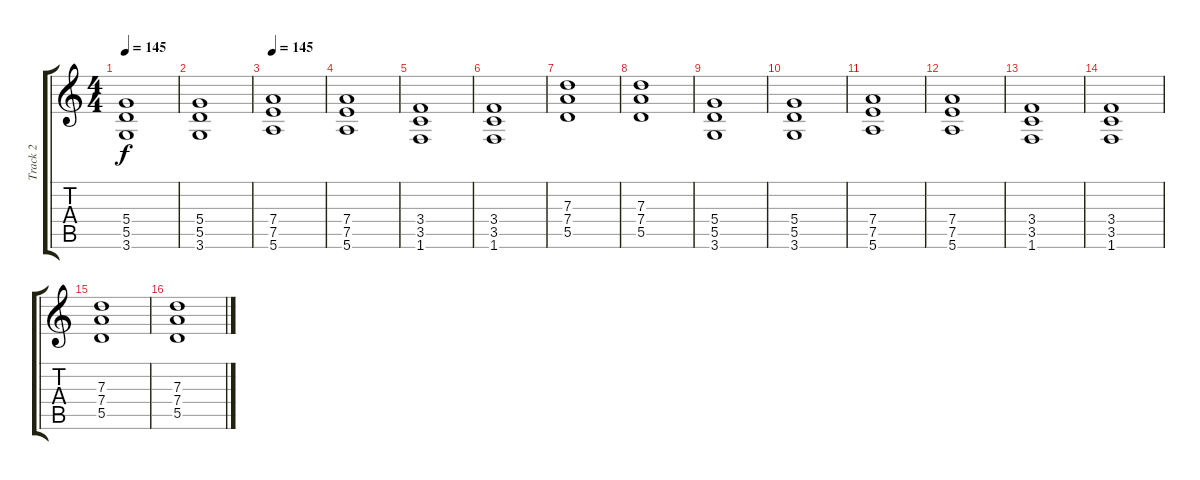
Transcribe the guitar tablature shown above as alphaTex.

\track ("Track 2" "Track 2") {instrument overdrivenguitar}
\staff {score tabs}
\tuning (E4 B3 G3 D3 A2 E2) {hide}
\ts (4 4)
\tempo 145
\clef g2
\ks c
(5.4 5.5 3.6).1{dy f} |
(5.4 5.5 3.6).1 |
\tempo 145
(7.4 7.5 5.6).1 |
(7.4 7.5 5.6).1 |
(3.4 3.5 1.6).1 |
(3.4 3.5 1.6).1 |
(7.3 7.4 5.5).1 |
(7.3 7.4 5.5).1 |
(5.4 5.5 3.6).1 |
(5.4 5.5 3.6).1 |
(7.4 7.5 5.6).1 |
(7.4 7.5 5.6).1 |
(3.4 3.5 1.6).1 |
(3.4 3.5 1.6).1 |
(7.3 7.4 5.5).1 |
(7.3 7.4 5.5).1
